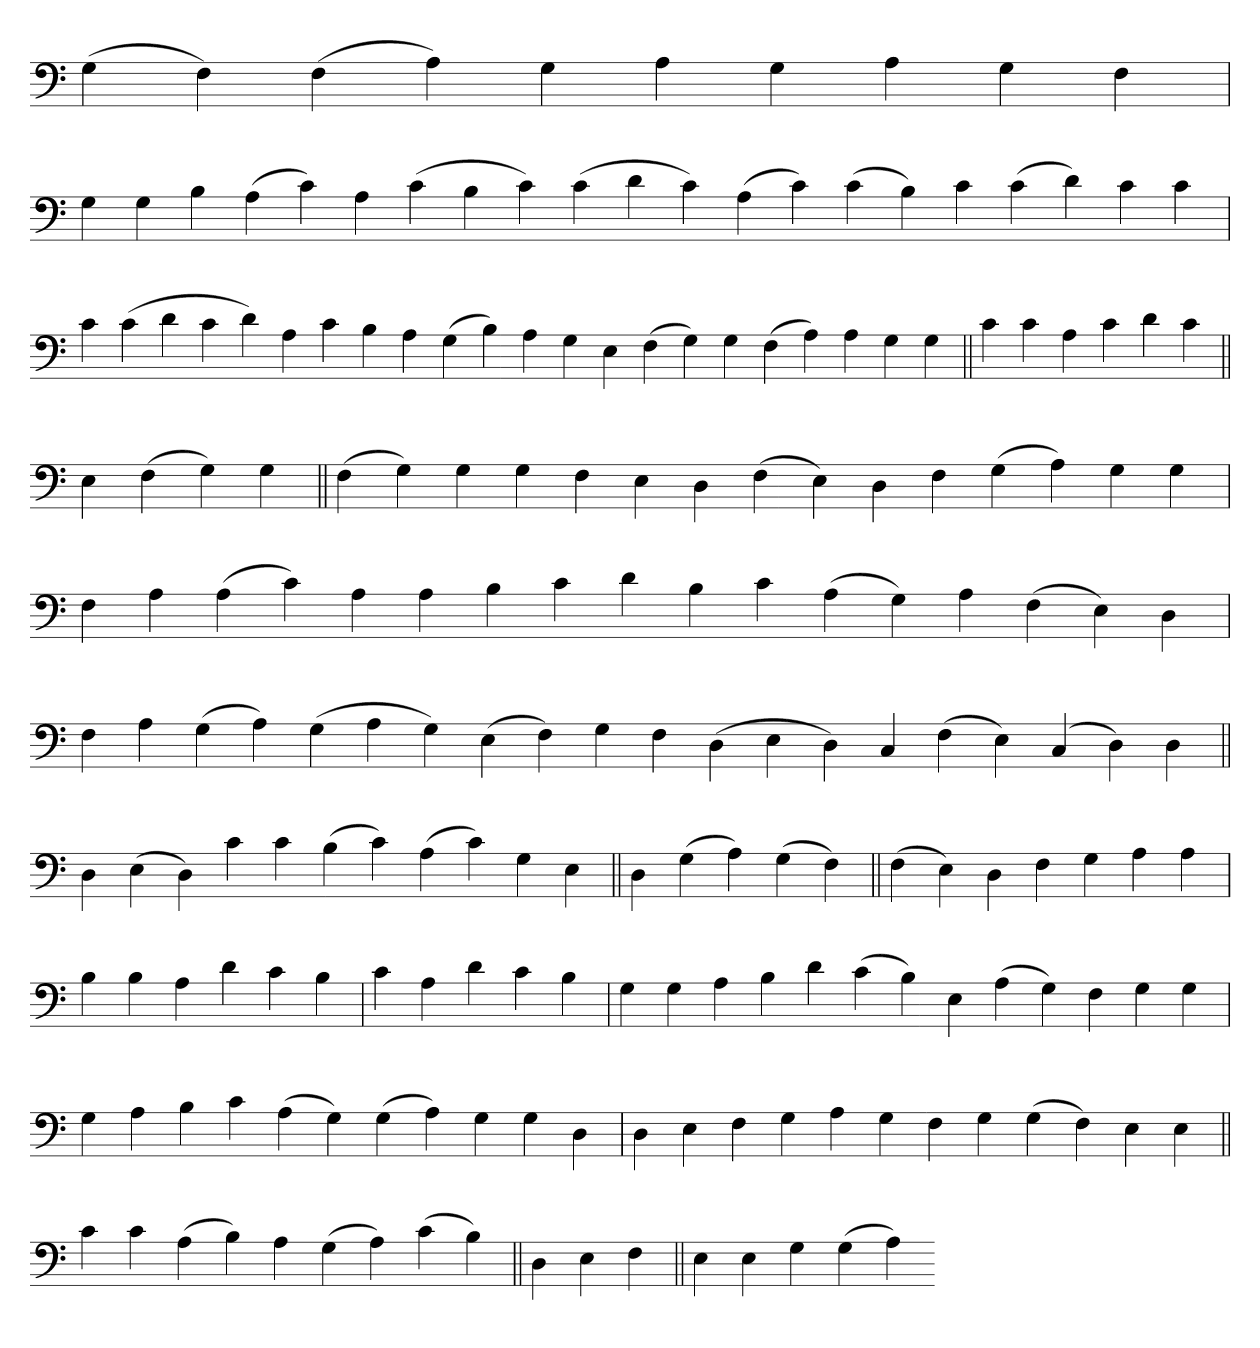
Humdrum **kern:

**kern
*part1
*staff1
=
(4G
4F)
(4F
4A)
4G
4A
4G
4A
4G
4F
=
4G
4G
4B
(4A
4c)
4A
(4c
4B
4c)
(4c
4d
4c)
(4A
4c)
(4c
4B)
4c
(4c
4d)
4c
4c
='
4c
(4c
4d
4c
4d)
4A
4c
4B
4A
(4G
4B)
4A
4G
4E
(4F
4G)
4G
(4F
4A)
4A
4G
4G
=||
4c
4c
4A
4c
4d
4c
=||
4E
(4F
4G)
4G
=||
(4F
4G)
4G
4G
4F
4E
4D
(4F
4E)
4D
4F
(4G
4A)
4G
4G
=`
4F
4A
(4A
4c)
4A
4A
4B
4c
4d
4B
4c
(4A
4G)
4A
(4F
4E)
4D
='
4F
4A
(4G
4A)
(4G
4A
4G)
(4E
4F)
4G
4F
(4D
4E
4D)
4C
(4F
4E)
(4C
4D)
4D
=||
4D
(4E
4D)
4c
4c
(4B
4c)
(4A
4c)
4G
4E
=||
4D
(4G
4A)
(4G
4F)
=||
(4F
4E)
4D
4F
4G
4A
4A
=`
4B
4B
4A
4d
4c
4B
=`
4c
4A
4d
4c
4B
='
4G
4G
4A
4B
4d
(4c
4B)
4E
(4A
4G)
4F
4G
4G
=
4G
4A
4B
4c
(4A
4G)
(4G
4A)
4G
4G
4D
='
4D
4E
4F
4G
4A
4G
4F
4G
(4G
4F)
4E
4E
=||
4c
4c
(4A
4B)
4A
(4G
4A)
(4c
4B)
=||
4D
4E
4F
=||
4E
4E
4G
(4G
4A)
=-
*-
